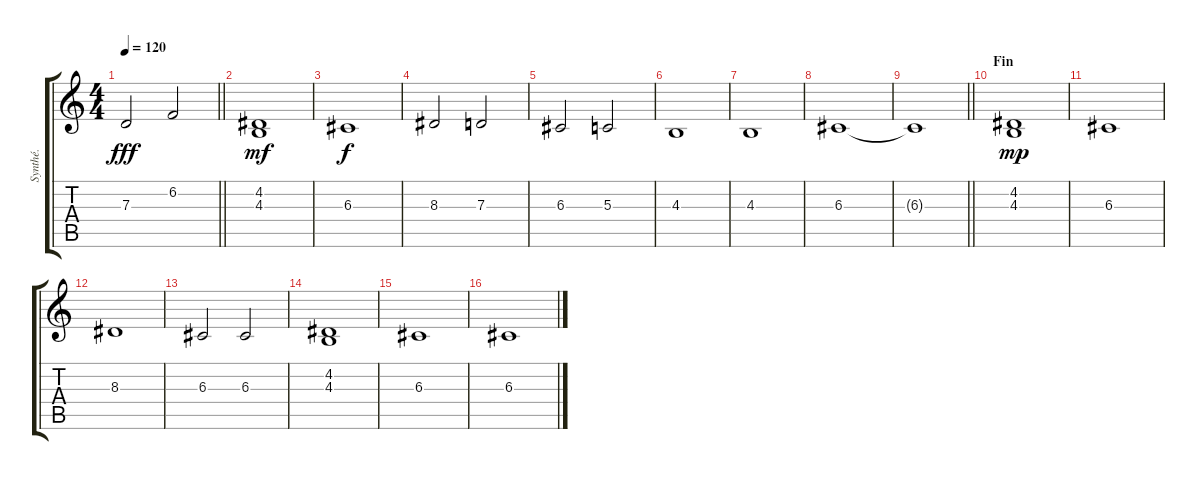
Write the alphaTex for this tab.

\track ("Synthé." "Synthé.") {instrument stringensemble1}
\staff {score tabs}
\tuning (E4 B3 G3 D3 A2 E2) {hide}
\ts (4 4)
\tempo 120
\clef g2
\barLineRight lightlight
\ks c
7.3.2{dy fff} 6.2.2 |
(4.2 4.3).1{dy mf} |
6.3.1{dy f} |
8.3.2 7.3.2 |
6.3.2 5.3.2 |
4.3.1 |
4.3.1 |
6.3.1 |
\barLineRight lightlight
6.3{t}.1 |
\section ("" "Fin")
(4.2 4.3).1{dy mp} |
6.3.1 |
8.3.1 |
6.3.2 6.3.2 |
(4.2 4.3).1 |
6.3.1 |
6.3.1
